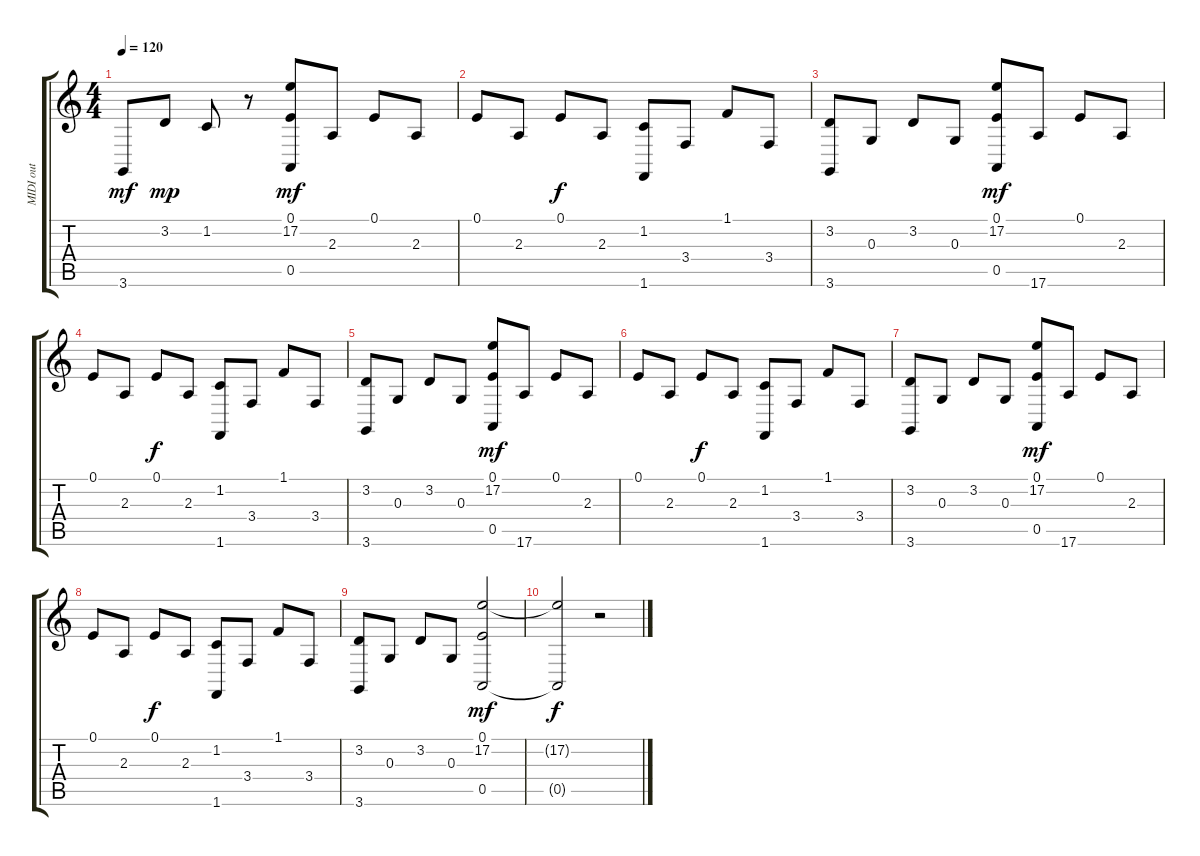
\track ("MIDI out" "MIDI out") {instrument acousticgrandpiano}
\staff {score tabs}
\tuning (E4 B3 G3 D3 A2 E2) {hide}
\ts (4 4)
\tempo 120
\clef g2
\ks c
3.6.8{dy mf} 3.2.8{dy mp} 1.2.8 r.8 (0.1 17.2 0.5).8{dy mf} 2.3.8 0.1.8 2.3.8 |
0.1.8 2.3.8 0.1.8{dy f} 2.3.8 (1.2 1.6).8 3.4.8 1.1.8 3.4.8 |
(3.2 3.6).8 0.3.8 3.2.8 0.3.8 (0.1 17.2 0.5).8{dy mf} 17.6.8 0.1.8 2.3.8 |
0.1.8 2.3.8 0.1.8{dy f} 2.3.8 (1.2 1.6).8 3.4.8 1.1.8 3.4.8 |
(3.2 3.6).8 0.3.8 3.2.8 0.3.8 (0.1 17.2 0.5).8{dy mf} 17.6.8 0.1.8 2.3.8 |
0.1.8 2.3.8 0.1.8{dy f} 2.3.8 (1.2 1.6).8 3.4.8 1.1.8 3.4.8 |
(3.2 3.6).8 0.3.8 3.2.8 0.3.8 (0.1 17.2 0.5).8{dy mf} 17.6.8 0.1.8 2.3.8 |
0.1.8 2.3.8 0.1.8{dy f} 2.3.8 (1.2 1.6).8 3.4.8 1.1.8 3.4.8 |
(3.2 3.6).8 0.3.8 3.2.8 0.3.8 (0.1 17.2 0.5).2{dy mf} |
(17.2{t} 0.5{t}).2{dy f} r.2
